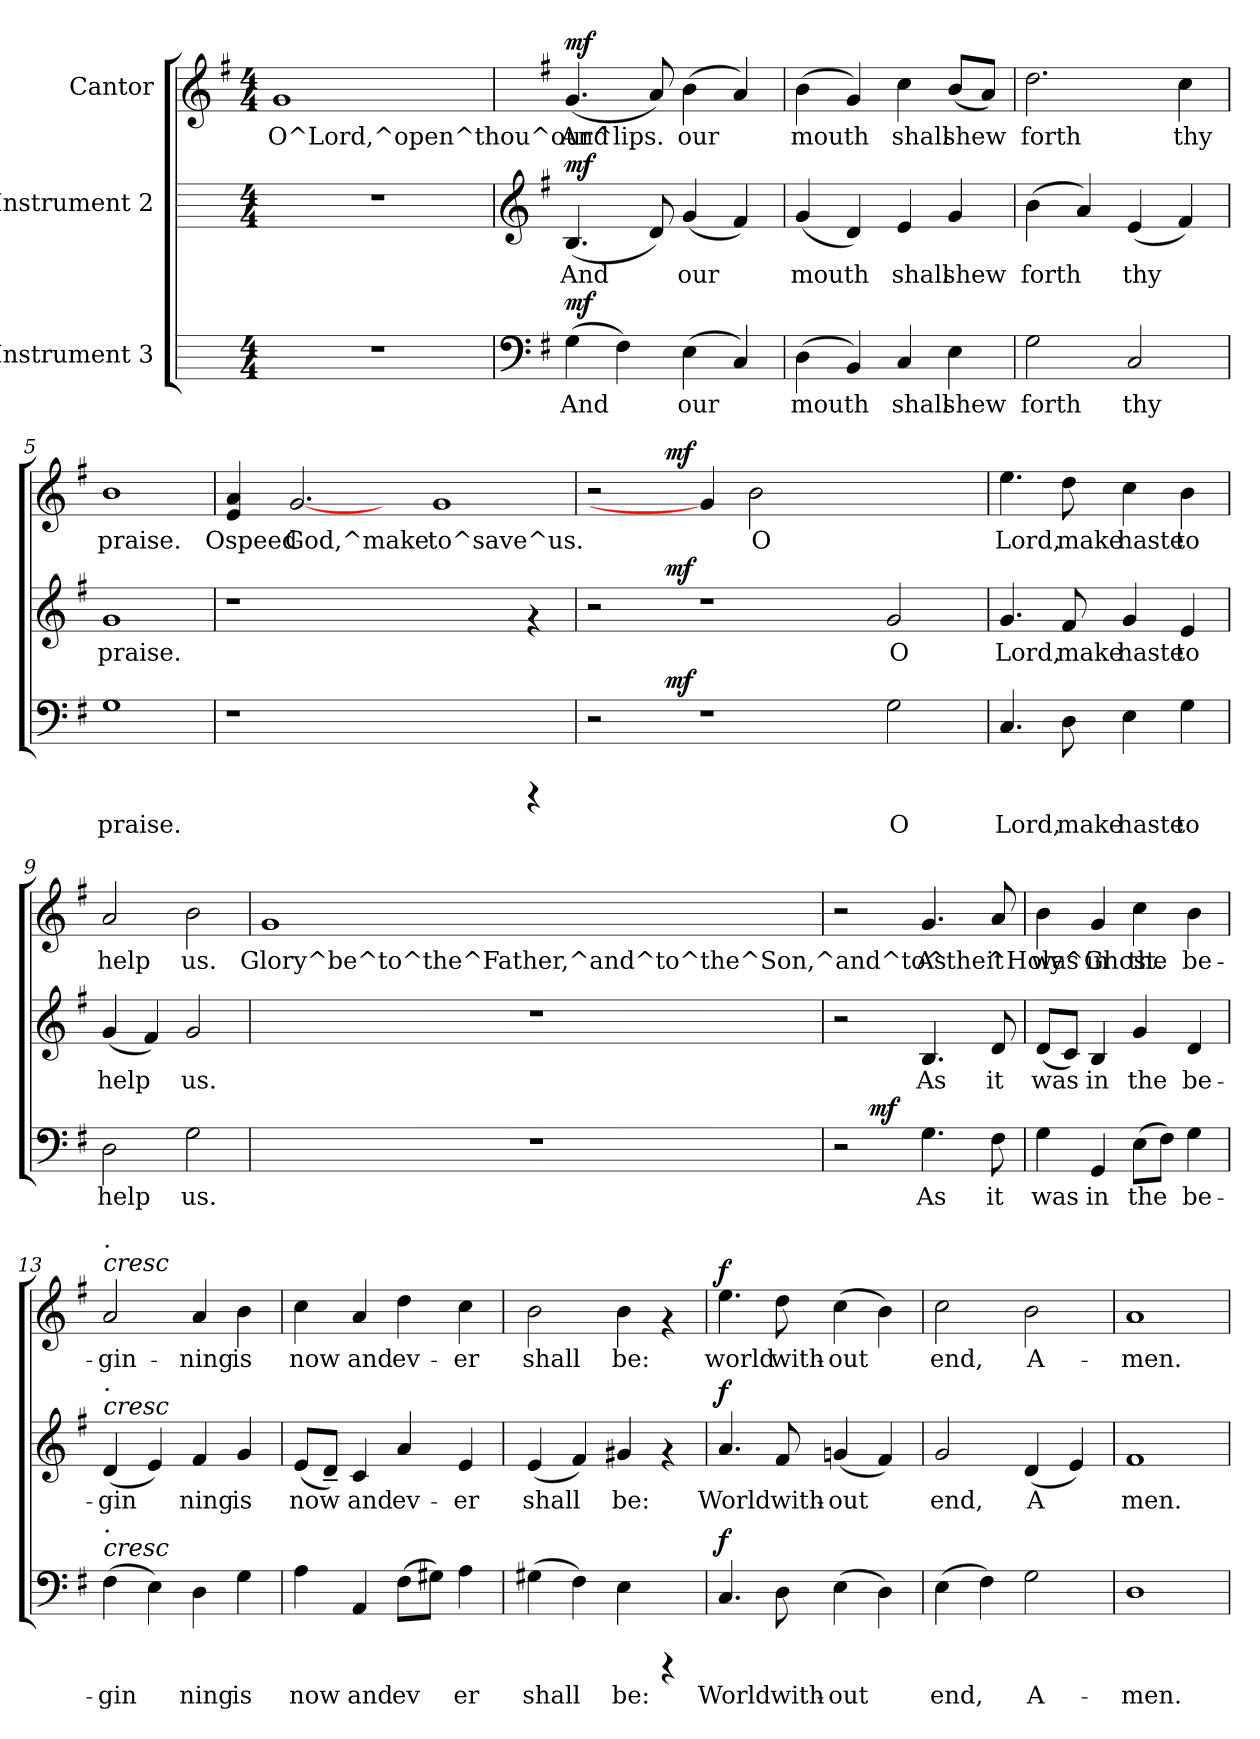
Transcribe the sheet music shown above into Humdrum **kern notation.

**kern	**text	**dynam	**kern	**text	**dynam	**kern	**text	**dynam
*part3	*part3	*part3	*part2	*part2	*part2	*part1	*part1	*part1
*staff3	*staff3	*staff3	*staff2	*staff2	*staff2	*staff1	*staff1	*staff1
*I"Instrument 3	*	*	*I"Instrument 2	*	*	*I"Cantor	*	*
!!LO:PB:g=z
*stria5	*	*	*stria5	*	*	*stria5	*	*
*	*	*	*	*	*	*clefG2	*	*
*k[]	*	*	*k[]	*	*	*k[f#]	*	*
*C:	*	*	*C:	*	*	*G:	*	*
*M4/4	*	*	*M4/4	*	*	*M4/4	*	*
=1	=1	=1	=1	=1	=1	=1	=1	=1
!	!	!	!	!	!	!	!LO:LY:b:cj	!
1r	.	.	1r	.	.	1g	O^Lord,^open^thou^our^lips.	.
!!LO:LB:g=z
=2	=2	=2	=2	=2	=2	=2	=2	=2
*clefF4	*	*	*clefG2	*	*	*	*	*
*k[f#]	*	*	*k[f#]	*	*	*	*	*
*G:	*	*	*G:	*	*	*	*	*
!	!LO:LY:b	!LO:DY:a	!	!LO:LY:b	!LO:DY:a	!	!LO:LY:b:cj	!LO:DY:a
(>4G\	And	mf	(<4.B/	And	mf	(<4.g/	And	mf
!	!LO:LY:b	!	!	!	!	!	!	!
4F#\)	.	.	.	.	.	.	.	.
!	!	!	!	!LO:LY:b	!	!	!LO:LY:b:cj	!
.	.	.	8d/)	.	.	8a/)	.	.
!	!LO:LY:b	!	!	!LO:LY:b	!	!	!LO:LY:b:cj	!
(>4E\	our	.	(<4g/	our	.	(>4b\	our	.
!	!LO:LY:b	!	!	!LO:LY:b	!	!	!LO:LY:b:cj	!
4C/)	.	.	4f#/)	.	.	4a/)	.	.
=3	=3	=3	=3	=3	=3	=3	=3	=3
!	!LO:LY:b	!	!	!LO:LY:b	!	!	!LO:LY:b:cj	!
(>4D\	mouth	.	(<4g/	mouth	.	(>4b\	mouth	.
!	!LO:LY:b	!	!	!LO:LY:b	!	!	!LO:LY:b:cj	!
4BB/)	.	.	4d/)	.	.	4g/)	.	.
!	!LO:LY:b	!	!	!LO:LY:b	!	!	!LO:LY:b:cj	!
4C/	shall	.	4e/	shall	.	4cc\	shall	.
!	!LO:LY:b	!	!	!LO:LY:b	!	!	!LO:LY:b:cj	!
4E\	shew	.	4g/	shew	.	(<8b/L	shew	.
!	!	!	!	!	!	!	!LO:LY:b:cj	!
.	.	.	.	.	.	8a/J)	.	.
=4	=4	=4	=4	=4	=4	=4	=4	=4
!	!LO:LY:b	!	!	!LO:LY:b	!	!	!LO:LY:b:cj	!
2G\	forth	.	(>4b\	forth	.	2.dd\	forth	.
!	!	!	!	!LO:LY:b	!	!	!	!
.	.	.	4a/)	.	.	.	.	.
!	!LO:LY:b	!	!	!LO:LY:b	!	!	!	!
2C/	thy	.	(<4e/	thy	.	.	.	.
!	!	!	!	!LO:LY:b	!	!	!LO:LY:b:cj	!
.	.	.	4f#/)	.	.	4cc\	thy	.
=5	=5	=5	=5	=5	=5	=5	=5	=5
!	!LO:LY:b	!	!	!LO:LY:b	!	!	!LO:LY:b:cj	!
1G	praise.	.	1g	praise.	.	1b	praise.	.
!!LO:LB:g=z
=6	=6	=6	=6	=6	=6	=6	=6	=6
!	!	!	!	!	!	!	!LO:LY:b:cj	!
1r	.	.	1r	.	.	4e/ 4a/	Ospeed	.
!	!	!	!	!	!	!	!LO:LY:b:cj	!
.	.	.	.	.	.	[2.g	God,^make	.
1ryy	.	.	1ryy	.	.	4ryy	.	.
!	!	!	!	!	!	!	!LO:LY:b:cj	!
.	.	.	.	.	.	1g	to^save^us.	.
4rCCC	.	.	4rf	.	.	.	.	.
!!LO:LB:g=z
=7	=7	=7	=7	=7	=7	=7	=7	=7
*^	*	*	*^	*	*	*^	*	*
2r	4ryy	.	.	2r	4ryy	.	.	2r	4ryy	.	.
.	16..ryy	.	.	.	16..ryy	.	.	.	16..ryy	.	.
!	!	!	!LO:DY:a	!	!	!	!LO:DY:a	!	!	!	!LO:DY:a
.	1ryy	.	mf	.	1ryy	.	mf	.	1ryy	.	mf
1r	.	.	.	1r	.	.	.	4g]	.	.	.
!	!	!	!	!	!	!	!	!	!	!LO:LY:b:cj	!
.	.	.	.	.	.	.	.	2b\	.	O	.
.	.	.	.	.	.	.	.	2.ryy	.	.	.
.	2ryy	.	.	.	2ryy	.	.	.	2ryy	.	.
!	!	!LO:LY:b	!	!	!	!LO:LY:b	!	!	!	!	!
2G\	.	O	.	2g/	.	O	.	.	.	.	.
.	8ryy	.	.	.	8ryy	.	.	.	8ryy	.	.
.	64ryy	.	.	.	64ryy	.	.	.	64ryy	.	.
=8	=8	=8	=8	=8	=8	=8	=8	=8	=8	=8	=8
!	!	!LO:LY:b	!	!	!	!LO:LY:b	!	!	!	!LO:LY:b:cj	!
*v	*v	*	*	*	*	*	*	*v	*v	*	*
*	*	*	*v	*v	*	*	*	*	*
4.C/	Lord,	.	4.g/	Lord,	.	4.ee\	Lord,	.
!	!LO:LY:b	!	!	!LO:LY:b	!	!	!LO:LY:b:cj	!
8D\	make	.	8f#/	make	.	8dd\	make	.
!	!LO:LY:b	!	!	!LO:LY:b	!	!	!LO:LY:b:cj	!
4E\	haste	.	4g/	haste	.	4cc\	haste	.
!	!LO:LY:b	!	!	!LO:LY:b	!	!	!LO:LY:b:cj	!
4G\	to	.	4e/	to	.	4b\	to	.
=9	=9	=9	=9	=9	=9	=9	=9	=9
!	!LO:LY:b	!	!	!LO:LY:b	!	!	!LO:LY:b:cj	!
2D\	help	.	(<4g/	help	.	2a/	help	.
!	!	!	!	!LO:LY:b	!	!	!	!
.	.	.	4f#/)	.	.	.	.	.
!	!LO:LY:b	!	!	!LO:LY:b	!	!	!LO:LY:b:cj	!
2G\	us.	.	2g/	us.	.	2b\	us.	.
!!LO:LB:g=z
=10	=10	=10	=10	=10	=10	=10	=10	=10
!	!	!	!	!	!	!	!LO:LY:b:cj	!
1r	.	.	1r	.	.	1g	Glory^be^to^the^Father,^and^to^the^Son,^and^to^the^Holy^Ghost.	.
!!LO:LB:g=z
=11	=11	=11	=11	=11	=11	=11	=11	=11
*^	*	*	*	*	*	*^	*	*
2r	8ryy	.	.	2r	.	.	2r	8ryy	.	.
.	64ryy	.	.	.	.	.	.	64ryy	.	.
!	!	!	!LO:DY:a	!	!	!	!	!	!	!LO:DY:a
!	!	!	!	!	!	!	!	!	!	!LO:DY:n=1:b
.	2ryy	.	mf	.	.	.	.	2ryy	.	mf mf
!	!	!LO:LY:b	!	!	!LO:LY:b	!	!	!	!LO:LY:b:cj	!
4.G\	.	As	.	4.B/	As	.	4.g/	.	As	.
.	4ryy	.	.	.	.	.	.	4ryy	.	.
!	!	!LO:LY:b	!	!	!LO:LY:b	!	!	!	!LO:LY:b:cj	!
8F#\	.	it	.	8d/	it	.	8a/	.	it	.
.	16..ryy	.	.	.	.	.	.	16..ryy	.	.
=12	=12	=12	=12	=12	=12	=12	=12	=12	=12	=12
!	!	!LO:LY:b	!	!	!LO:LY:b	!	!	!	!LO:LY:b:cj	!
*v	*v	*	*	*	*	*	*v	*v	*	*
4G\	was	.	(<8d/L	was	.	4b\	was	.
!	!	!	!	!LO:LY:b	!	!	!	!
.	.	.	8c/J)	.	.	.	.	.
!	!LO:LY:b	!	!	!LO:LY:b	!	!	!LO:LY:b:cj	!
4GG/	in	.	4B/	in	.	4g/	in	.
!	!LO:LY:b	!	!	!LO:LY:b	!	!	!LO:LY:b:cj	!
(>8E\L	the	.	4g/	the	.	4cc\	the	.
!	!LO:LY:b	!	!	!	!	!	!	!
8F#\J)	.	.	.	.	.	.	.	.
!	!LO:LY:b	!	!	!LO:LY:b	!	!	!LO:LY:b:cj	!
4G\	be-	.	4d/	be-	.	4b\	be-	.
=13	=13	=13	=13	=13	=13	=13	=13	=13
!	!	!	!	!	!	!LO:TX:a:i:t=cresc	!	!
!	!	!	!	!	!	!LO:TX:a:i:t=.	!	!
!	!	!	!LO:TX:a:i:t=cresc	!	!	!	!	!
!	!	!	!LO:TX:a:i:t=.	!	!	!	!	!
!LO:TX:a:i:t=cresc	!	!	!	!	!	!	!	!
!LO:TX:a:i:t=.	!	!	!	!	!	!	!	!
!	!LO:LY:b	!	!	!LO:LY:b	!	!	!LO:LY:b:cj	!
(>4F#\	-gin-	.	(<4d/	-gin-	.	2a/	-gin-	.
!	!LO:LY:b	!	!	!LO:LY:b	!	!	!	!
4E\)	--	.	4e/)	--	.	.	.	.
!	!LO:LY:b	!	!	!LO:LY:b	!	!	!LO:LY:b:cj	!
4D\	-ning	.	4f#/	-ning	.	4a/	-ning	.
!	!LO:LY:b	!	!	!LO:LY:b	!	!	!LO:LY:b:cj	!
4G\	is	.	4g/	is	.	4b\	is	.
!!LO:PB:g=z
=14	=14	=14	=14	=14	=14	=14	=14	=14
!	!LO:LY:b	!	!	!LO:LY:b	!	!	!LO:LY:b:cj	!
4A\	now	.	(<8e/L	now	.	4cc\	now	.
!	!	!	!	!LO:LY:b	!	!	!	!
.	.	.	8d~</J)	.	.	.	.	.
!	!LO:LY:b	!	!	!LO:LY:b	!	!	!LO:LY:b:cj	!
4AA/	and	.	4c/	and	.	4a/	and	.
!	!LO:LY:b	!	!	!LO:LY:b	!	!	!LO:LY:b:cj	!
(>8F#\L	ev-	.	4a/	ev-	.	4dd\	ev-	.
!	!LO:LY:b	!	!	!	!	!	!	!
8G#X\J)	--	.	.	.	.	.	.	.
!	!LO:LY:b	!	!	!LO:LY:b	!	!	!LO:LY:b:cj	!
4A\	-er	.	4e/	-er	.	4cc\	-er	.
=15	=15	=15	=15	=15	=15	=15	=15	=15
!	!LO:LY:b	!	!	!LO:LY:b	!	!	!LO:LY:b:cj	!
(>4G#X\	shall	.	(<4e/	shall	.	2b\	shall	.
!	!LO:LY:b	!	!	!LO:LY:b	!	!	!	!
4F#\)	.	.	4f#/)	.	.	.	.	.
!	!LO:LY:b	!	!	!LO:LY:b	!	!	!LO:LY:b:cj	!
4E\	be:	.	4g#X/	be:	.	4b\	be:	.
4rCCC	.	.	4rf	.	.	4rf	.	.
=16	=16	=16	=16	=16	=16	=16	=16	=16
!	!LO:LY:b	!LO:DY:a	!	!LO:LY:b	!LO:DY:a	!	!LO:LY:b:cj	!LO:DY:a
4.C/	World	f	4.a/	World	f	4.ee\	world	f
!	!LO:LY:b	!	!	!LO:LY:b	!	!	!LO:LY:b:cj	!
8D\	with-	.	8f#/	with-	.	8dd\	with-	.
!	!LO:LY:b	!	!	!LO:LY:b	!	!	!LO:LY:b:cj	!
(>4E\	-out	.	(<4gn/	-out	.	(>4cc\	-out	.
!	!LO:LY:b	!	!	!LO:LY:b	!	!	!LO:LY:b:cj	!
4D\)	.	.	4f#/)	.	.	4b\)	.	.
=17	=17	=17	=17	=17	=17	=17	=17	=17
!	!LO:LY:b	!	!	!LO:LY:b	!	!	!LO:LY:b:cj	!
(>4E\	end,	.	2g/	end,	.	2cc\	end,	.
!	!LO:LY:b	!	!	!	!	!	!	!
4F#\)	.	.	.	.	.	.	.	.
!	!LO:LY:b	!	!	!LO:LY:b	!	!	!LO:LY:b:cj	!
2G\	A-	.	(<4d/	A-	.	2b\	A-	.
!	!	!	!	!LO:LY:b	!	!	!	!
.	.	.	4e/)	--	.	.	.	.
=18	=18	=18	=18	=18	=18	=18	=18	=18
!	!LO:LY:b	!	!	!LO:LY:b	!	!	!LO:LY:b:cj	!
1D	-men.	.	1f#	-men.	.	1a	-men.	.
=	=	=	=	=	=	=	=	=
*-	*-	*-	*-	*-	*-	*-	*-	*-
